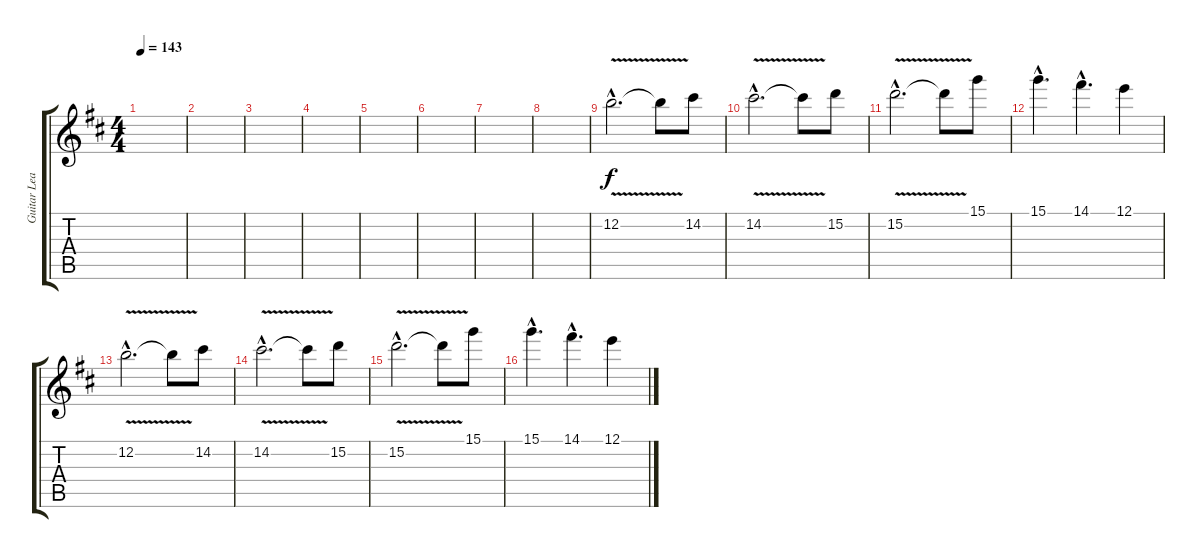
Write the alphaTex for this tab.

\track ("Guitar Lead" "Guitar Lea") {instrument overdrivenguitar}
\staff {score tabs}
\tuning (E4 B3 G3 D3 A2 E2) {hide}
\ts (4 4)
\tempo 143
\clef g2
\ks bminor
|
|
|
|
|
|
|
|
12.2{v hac}.2{d} 12.2{t}.8 14.2.8 |
14.2{v hac}.2{d} 14.2{t}.8 15.2.8 |
15.2{v hac}.2{d} 15.2{t}.8 15.1.8 |
15.1{hac}.4{d} 14.1{hac}.4{d} 12.1.4 |
12.2{v hac}.2{d} 12.2{t}.8 14.2.8 |
14.2{v hac}.2{d} 14.2{t}.8 15.2.8 |
15.2{v hac}.2{d} 15.2{t}.8 15.1.8 |
15.1{hac}.4{d} 14.1{hac}.4{d} 12.1.4
